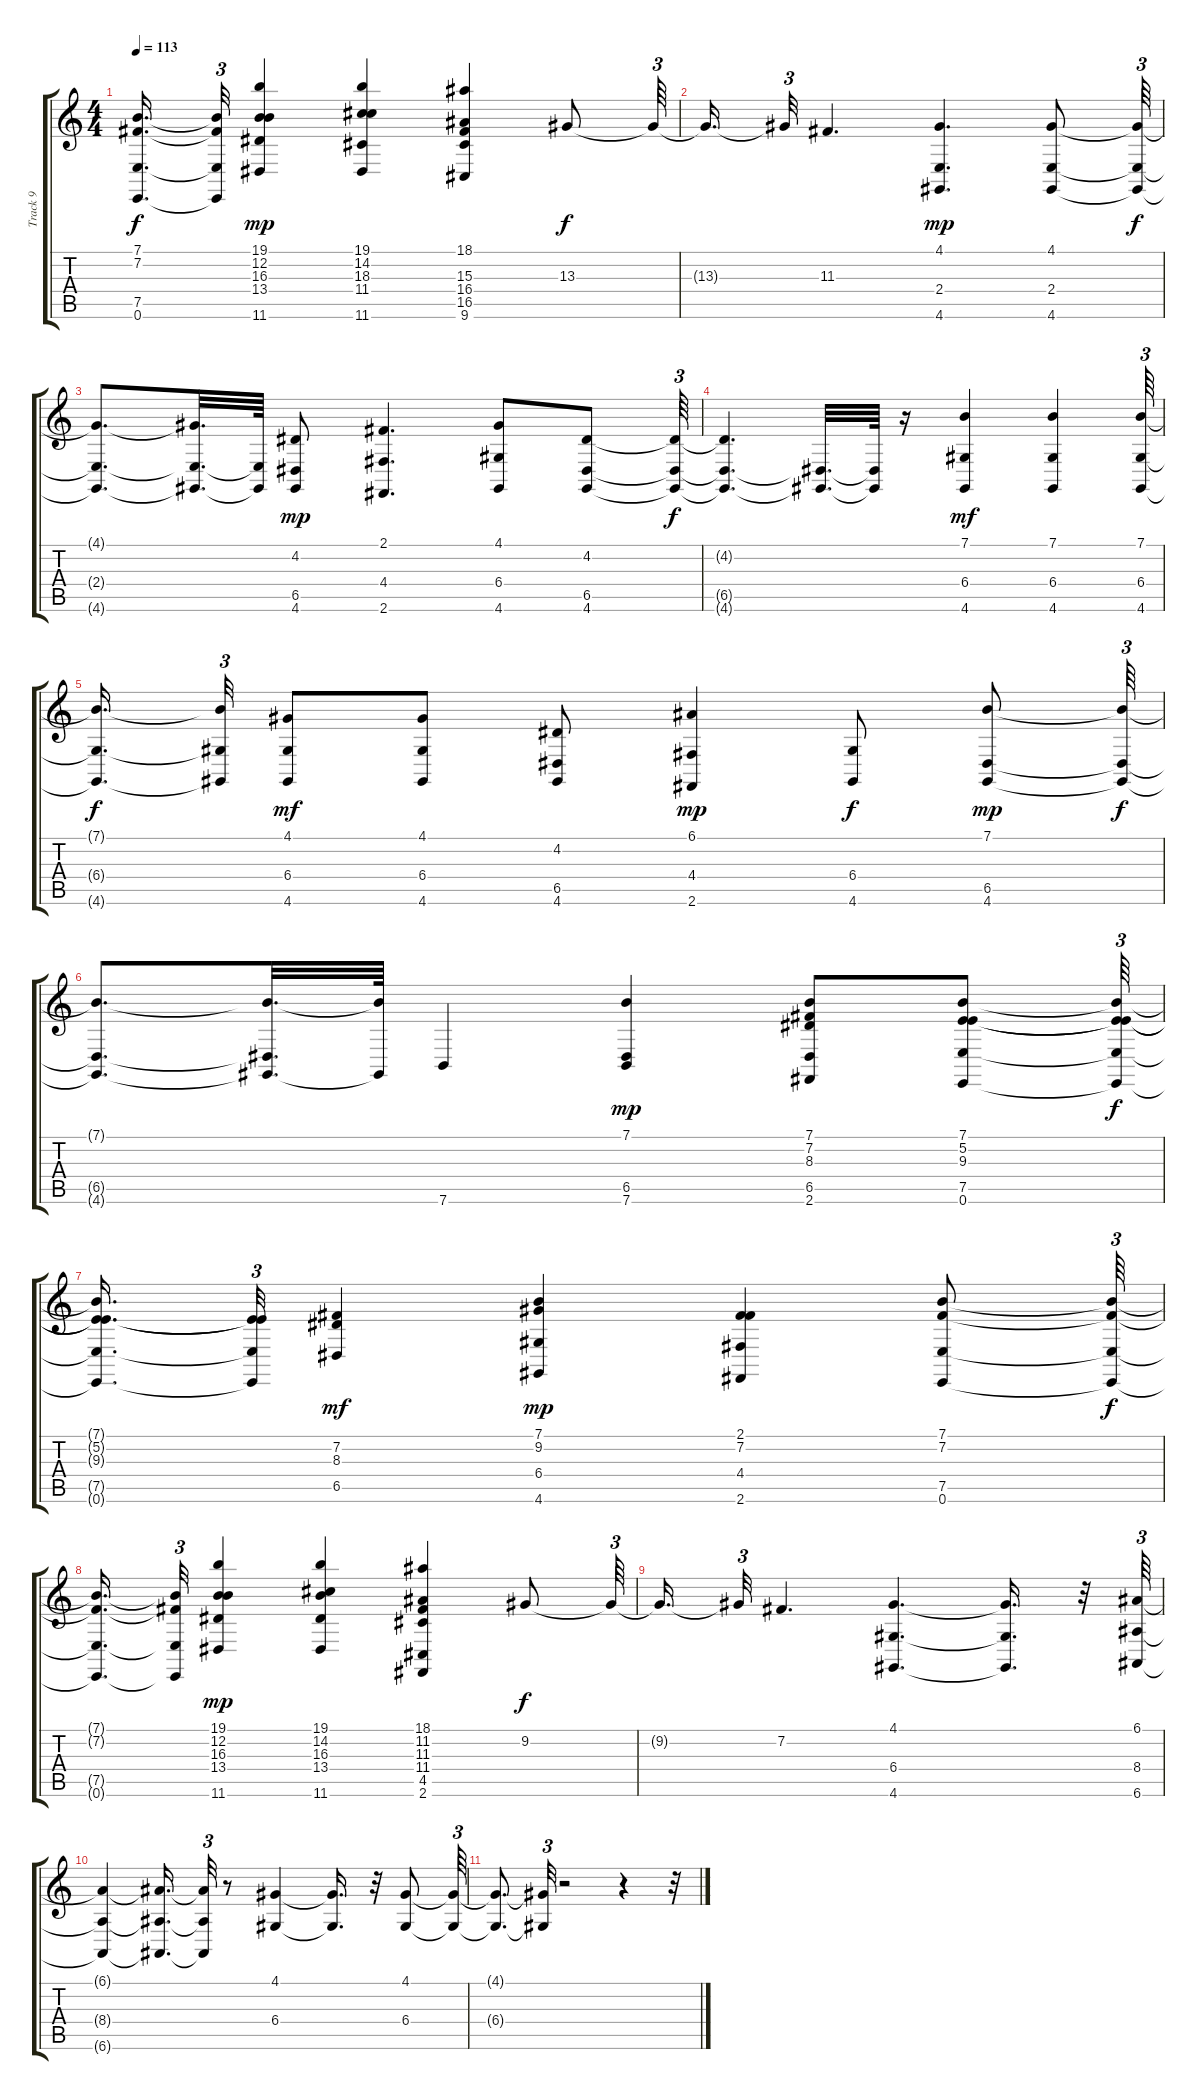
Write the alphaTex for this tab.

\track ("Track 9" "Track 9") {instrument stringensemble1}
\staff {score tabs}
\tuning (E4 B3 G3 D3 A2 E2) {hide}
\ts (4 4)
\tempo 113
\clef g2
\ks c
(7.1{t} 7.2{t} 7.5{t} 0.6{t}).16{d dy f} (7.1{t} 7.2{t} 7.5{t} 0.6{t}).32{tu (3 2)} (19.1 12.2 16.3 13.4 11.6).4{dy mp} (19.1 14.2 18.3 11.4 11.6).4 (18.1 15.3 16.4 16.5 9.6).4 13.3.8{dy f} 13.3{t}.64{tu (3 2)} |
13.3{t}.16{d} 13.3{t}.32{tu (3 2)} 11.3.4{d} (4.1 2.4 4.6).4{d dy mp} (4.1 2.4 4.6).8 (4.1{t} 2.4{t} 4.6{t}).64{tu (3 2) dy f} |
(4.1{t} 2.4{t} 4.6{t}).8{d} (4.1{t} 2.4{t} 4.6{t}).32{d} (2.4{t} 4.6{t}).64 (4.2 6.5 4.6).8{dy mp} (2.1 4.4 2.6).4{d} (4.1 6.4 4.6).8 (4.2 6.5 4.6).8 (4.2{t} 6.5{t} 4.6{t}).64{tu (3 2) dy f} |
(4.2{t} 6.5{t} 4.6{t}).4{d} (6.5{t} 4.6{t}).32{d} (6.5{t} 4.6{t}).64 r.16 (7.1 6.4 4.6).4{dy mf} (7.1 6.4 4.6).4 (7.1 6.4 4.6).64{tu (3 2)} |
(7.1{t} 6.4{t} 4.6{t}).16{d dy f} (7.1{t} 6.4{t} 4.6{t}).32{tu (3 2)} (4.1 6.4 4.6).8{dy mf} (4.1 6.4 4.6).8 (4.2 6.5 4.6).8 (6.1 4.4 2.6).4{dy mp} (6.4 4.6).8{dy f} (7.1 6.5 4.6).8{dy mp} (7.1{t} 6.5{t} 4.6{t}).64{tu (3 2) dy f} |
(7.1{t} 6.5{t} 4.6{t}).8{d} (7.1{t} 6.5{t} 4.6{t}).32{d} (7.1{t} 4.6{t}).64 7.6.4 (7.1 6.5 7.6).4{dy mp} (7.1 7.2 8.3 6.5 2.6).8 (7.1 5.2 9.3 7.5 0.6).8 (7.1{t} 5.2{t} 9.3{t} 7.5{t} 0.6{t}).64{tu (3 2) dy f} |
(7.1{t} 5.2{t} 9.3{t} 7.5{t} 0.6{t}).16{d} (5.2{t} 9.3{t} 7.5{t} 0.6{t}).32{tu (3 2)} (7.2 8.3 6.5).4{dy mf} (7.1 9.2 6.4 4.6).4{dy mp} (2.1 7.2 4.4 2.6).4 (7.1 7.2 7.5 0.6).8 (7.1{t} 7.2{t} 7.5{t} 0.6{t}).64{tu (3 2) dy f} |
(7.1{t} 7.2{t} 7.5{t} 0.6{t}).16{d} (7.1{t} 7.2{t} 7.5{t} 0.6{t}).32{tu (3 2)} (19.1 12.2 16.3 13.4 11.6).4{dy mp} (19.1 14.2 16.3 13.4 11.6).4 (18.1 11.2 11.3 11.4 4.5 2.6).4 9.2.8{dy f} 9.2{t}.64{tu (3 2)} |
9.2{t}.16{d} 9.2{t}.32{tu (3 2)} 7.2.4{d} (4.1 6.4 4.6).4{d} (4.1{t} 6.4{t} 4.6{t}).16{d} r.32 (6.1 8.4 6.6).64{tu (3 2)} |
(6.1{t} 8.4{t} 6.6{t}).4 (6.1{t} 8.4{t} 6.6{t}).16{d} (6.1{t} 8.4{t} 6.6{t}).32{tu (3 2)} r.8 (4.1 6.4).4 (4.1{t} 6.4{t}).16{d} r.32 (4.1 6.4).8 (4.1{t} 6.4{t}).64{tu (3 2)} |
(4.1{t} 6.4{t}).8{d} (4.1{t} 6.4{t}).32{tu (3 2)} r.2 r.4 r.32
